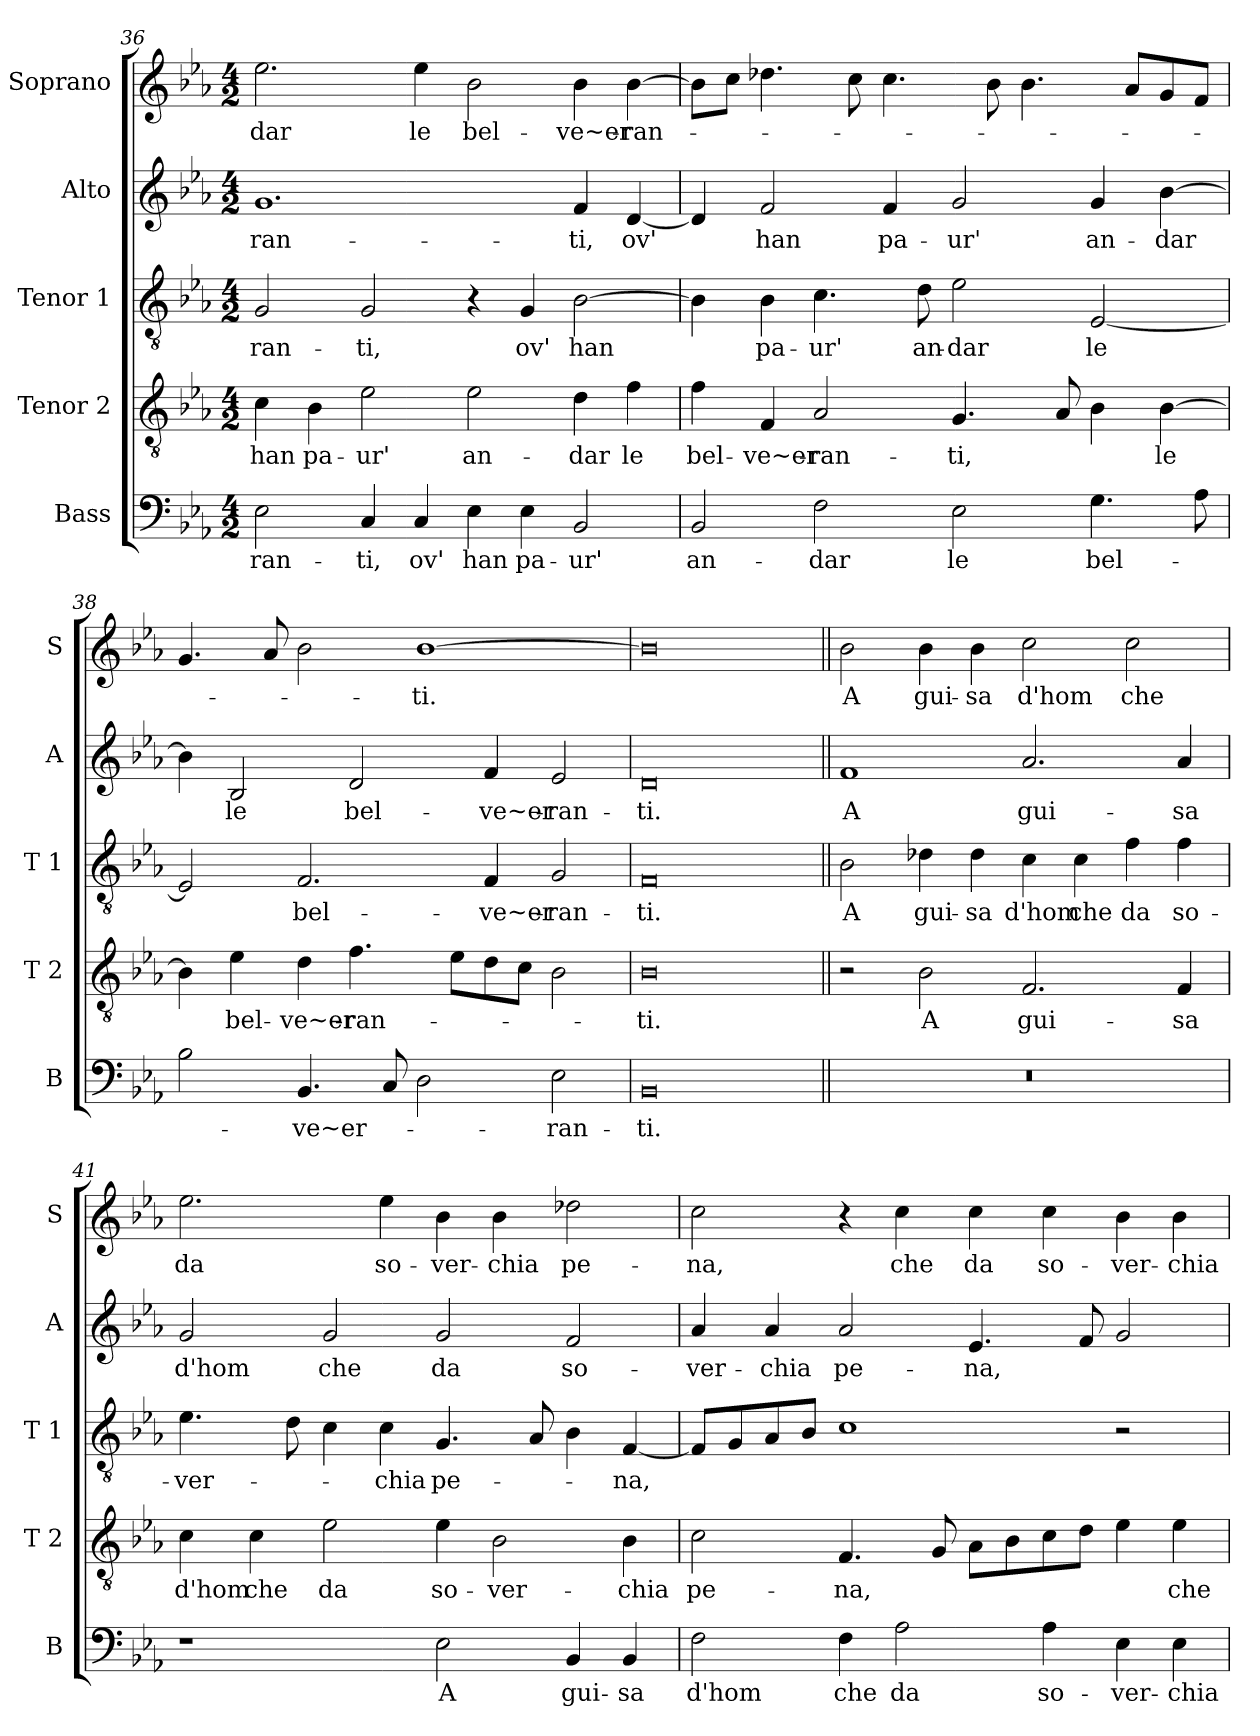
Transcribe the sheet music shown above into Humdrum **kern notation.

**kern	**text	**kern	**text	**kern	**text	**kern	**text	**kern	**text
*part5	*part5	*part4	*part4	*part3	*part3	*part2	*part2	*part1	*part1
*staff5	*staff5	*staff4	*staff4	*staff3	*staff3	*staff2	*staff2	*staff1	*staff1
*I"Bass	*	*I"Tenor 2	*	*I"Tenor 1	*	*I"Alto	*	*I"Soprano	*
*I'B	*	*I'T 2	*	*I'T 1	*	*I'A	*	*I'S	*
*clefF4	*	*clefGv2	*	*clefGv2	*	*clefG2	*	*clefG2	*
*k[b-e-a-]	*	*k[b-e-a-]	*	*k[b-e-a-]	*	*k[b-e-a-]	*	*k[b-e-a-]	*
*E-:	*	*E-:	*	*E-:	*	*E-:	*	*E-:	*
*M4/2	*	*M4/2	*	*M4/2	*	*M4/2	*	*M4/2	*
=36	=36	=36	=36	=36	=36	=36	=36	=36	=36
!	!LO:LY:b	!	!LO:LY:b	!	!LO:LY:b	!	!LO:LY:b	!	!LO:LY:b
2E-\	-ran-	4c\	han	2G/	-ran-	1.g	-ran-	2.ee-\	-dar
!	!	!	!LO:LY:b	!	!	!	!	!	!
.	.	4B-\	pa-	.	.	.	.	.	.
!	!LO:LY:b	!	!LO:LY:b	!	!LO:LY:b	!	!	!	!
4C/	-ti,	2e-\	-ur'	2G/	-ti,	.	.	.	.
!	!LO:LY:b	!	!	!	!	!	!	!	!LO:LY:b
4C/	ov'	.	.	.	.	.	.	4ee-\	le
!	!LO:LY:b	!	!LO:LY:b	!	!	!	!	!	!LO:LY:b
4E-\	han	2e-\	an-	4r	.	.	.	2b-\	bel-
!	!LO:LY:b	!	!	!	!LO:LY:b	!	!	!	!
4E-\	pa-	.	.	4G/	ov'	.	.	.	.
!	!LO:LY:b	!	!LO:LY:b	!	!LO:LY:b	!	!LO:LY:b	!	!LO:LY:b
2BB-/	-ur'	4d\	-dar	[2B-\	han	4f/	-ti,	4b-\	-ve~er-
!	!	!	!LO:LY:b	!	!	!	!LO:LY:b	!	!LO:LY:b
.	.	4f\	le	.	.	[4d/	ov'	[4b-\	-ran-
!!LO:LB:g=z
=37	=37	=37	=37	=37	=37	=37	=37	=37	=37
!	!LO:LY:b	!	!LO:LY:b	!	!	!	!	!	!
2BB-/	an-	4f\	bel-	4B-\]	.	4d/]	.	8b-\L]	.
.	.	.	.	.	.	.	.	8cc\J	.
!	!	!	!LO:LY:b	!	!LO:LY:b	!	!LO:LY:b	!	!
.	.	4F/	-ve~er-	4B-\	pa-	2f/	han	4.dd-X\	.
!	!LO:LY:b	!	!LO:LY:b	!	!LO:LY:b	!	!	!	!
2F\	-dar	2A-/	-ran-	4.c\	-ur'	.	.	.	.
.	.	.	.	.	.	.	.	8cc\	.
!	!	!	!	!	!	!	!LO:LY:b	!	!
.	.	.	.	.	.	4f/	pa-	4.cc\	.
!	!	!	!	!	!LO:LY:b	!	!	!	!
.	.	.	.	8d\	an-	.	.	.	.
!	!LO:LY:b	!	!LO:LY:b	!	!LO:LY:b	!	!LO:LY:b	!	!
2E-\	le	4.G/	-ti,	2e-\	-dar	2g/	-ur'	.	.
.	.	.	.	.	.	.	.	8b-\	.
.	.	.	.	.	.	.	.	4.b-\	.
.	.	8A-/	.	.	.	.	.	.	.
!	!LO:LY:b	!	!	!	!LO:LY:b	!	!LO:LY:b	!	!
4.G\	bel-	4B-\	.	[2E-/	le	4g/	an-	.	.
.	.	.	.	.	.	.	.	8a-/L	.
!	!	!	!LO:LY:b	!	!	!	!LO:LY:b	!	!
.	.	[4B-\	le	.	.	[4b-\	-dar	8g/	.
8A-\	.	.	.	.	.	.	.	8f/J	.
=38	=38	=38	=38	=38	=38	=38	=38	=38	=38
2B-\	.	4B-\]	.	2E-/]	.	4b-\]	.	4.g/	.
!	!	!	!LO:LY:b	!	!	!	!LO:LY:b	!	!
.	.	4e-\	bel-	.	.	2B-/	le	.	.
.	.	.	.	.	.	.	.	8a-/	.
!	!LO:LY:b	!	!LO:LY:b	!	!LO:LY:b	!	!	!	!
4.BB-/	-ve~er-	4d\	-ve~er-	2.F/	bel-	.	.	2b-\	.
!	!	!	!LO:LY:b	!	!	!	!LO:LY:b	!	!
.	.	4.f\	-ran-	.	.	2d/	bel-	.	.
8C/	.	.	.	.	.	.	.	.	.
!	!	!	!	!	!	!	!	!	!LO:LY:b
2D\	.	.	.	.	.	.	.	[1b-	-ti.
.	.	8e-\L	.	.	.	.	.	.	.
!	!	!	!	!	!LO:LY:b	!	!LO:LY:b	!	!
.	.	8d\	.	4F/	-ve~er-	4f/	-ve~er-	.	.
.	.	8c\J	.	.	.	.	.	.	.
!	!LO:LY:b	!	!	!	!LO:LY:b	!	!LO:LY:b	!	!
2E-\	-ran-	2B-\	.	2G/	-ran-	2e-/	-ran-	.	.
=39	=39	=39	=39	=39	=39	=39	=39	=39	=39
!	!LO:LY:b	!	!LO:LY:b	!	!LO:LY:b	!	!LO:LY:b	!	!
0BB-	-ti.	0B-	-ti.	0F	-ti.	0d	-ti.	0b-]	.
!!LO:LB:g=z
=40||	=40||	=40||	=40||	=40||	=40||	=40||	=40||	=40||	=40||
!	!	!	!	!	!LO:LY:b	!	!LO:LY:b	!	!LO:LY:b
0r	.	2r	.	2B-\	A	1f	A	2b-\	A
!	!	!	!LO:LY:b	!	!LO:LY:b	!	!	!	!LO:LY:b
.	.	2B-\	A	4d-X\	gui-	.	.	4b-\	gui-
!	!	!	!	!	!LO:LY:b	!	!	!	!LO:LY:b
.	.	.	.	4d-\	-sa	.	.	4b-\	-sa
!	!	!	!LO:LY:b	!	!LO:LY:b	!	!LO:LY:b	!	!LO:LY:b
.	.	2.F/	gui-	4c\	d'hom	2.a-/	gui-	2cc\	d'hom
!	!	!	!	!	!LO:LY:b	!	!	!	!
.	.	.	.	4c\	che	.	.	.	.
!	!	!	!	!	!LO:LY:b	!	!	!	!LO:LY:b
.	.	.	.	4f\	da	.	.	2cc\	che
!	!	!	!LO:LY:b	!	!LO:LY:b	!	!LO:LY:b	!	!
.	.	4F/	-sa	4f\	so-	4a-/	-sa	.	.
=41	=41	=41	=41	=41	=41	=41	=41	=41	=41
!	!	!	!LO:LY:b	!	!LO:LY:b	!	!LO:LY:b	!	!LO:LY:b
1r	.	4c\	d'hom	4.e-\	-ver-	2g/	d'hom	2.ee-\	da
!	!	!	!LO:LY:b	!	!	!	!	!	!
.	.	4c\	che	.	.	.	.	.	.
.	.	.	.	8d\	.	.	.	.	.
!	!	!	!LO:LY:b	!	!	!	!LO:LY:b	!	!
.	.	2e-\	da	4c\	.	2g/	che	.	.
!	!	!	!	!	!LO:LY:b	!	!	!	!LO:LY:b
.	.	.	.	4c\	-chia	.	.	4ee-\	so-
!	!LO:LY:b	!	!LO:LY:b	!	!LO:LY:b	!	!LO:LY:b	!	!LO:LY:b
2E-\	A	4e-\	so-	4.G/	pe-	2g/	da	4b-\	-ver-
!	!	!	!LO:LY:b	!	!	!	!	!	!LO:LY:b
.	.	2B-\	-ver-	.	.	.	.	4b-\	-chia
.	.	.	.	8A-/	.	.	.	.	.
!	!LO:LY:b	!	!	!	!	!	!LO:LY:b	!	!LO:LY:b
4BB-/	gui-	.	.	4B-\	.	2f/	so-	2dd-X\	pe-
!	!LO:LY:b	!	!LO:LY:b	!	!LO:LY:b	!	!	!	!
4BB-/	-sa	4B-\	-chia	[4F/	-na,	.	.	.	.
=42	=42	=42	=42	=42	=42	=42	=42	=42	=42
!	!LO:LY:b	!	!LO:LY:b	!	!	!	!LO:LY:b	!	!LO:LY:b
2F\	d'hom	2c\	pe-	8F/L]	.	4a-/	-ver-	2cc\	-na,
.	.	.	.	8G/	.	.	.	.	.
!	!	!	!	!	!	!	!LO:LY:b	!	!
.	.	.	.	8A-/	.	4a-/	-chia	.	.
.	.	.	.	8B-/J	.	.	.	.	.
!	!LO:LY:b	!	!LO:LY:b	!	!	!	!LO:LY:b	!	!
4F\	che	4.F/	-na,	1c	.	2a-/	pe-	4r	.
!	!LO:LY:b	!	!	!	!	!	!	!	!LO:LY:b
2A-\	da	.	.	.	.	.	.	4cc\	che
.	.	8G/	.	.	.	.	.	.	.
!	!	!	!	!	!	!	!LO:LY:b	!	!LO:LY:b
.	.	8A-\L	.	.	.	4.e-/	-na,	4cc\	da
.	.	8B-\	.	.	.	.	.	.	.
!	!LO:LY:b	!	!	!	!	!	!	!	!LO:LY:b
4A-\	so-	8c\	.	.	.	.	.	4cc\	so-
.	.	8d\J	.	.	.	8f/	.	.	.
!	!LO:LY:b	!	!	!	!	!	!	!	!LO:LY:b
4E-\	-ver-	4e-\	.	2r	.	2g/	.	4b-\	-ver-
!	!LO:LY:b	!	!LO:LY:b	!	!	!	!	!	!LO:LY:b
4E-\	-chia	4e-\	che	.	.	.	.	4b-\	-chia
=	=	=	=	=	=	=	=	=	=
*-	*-	*-	*-	*-	*-	*-	*-	*-	*-
